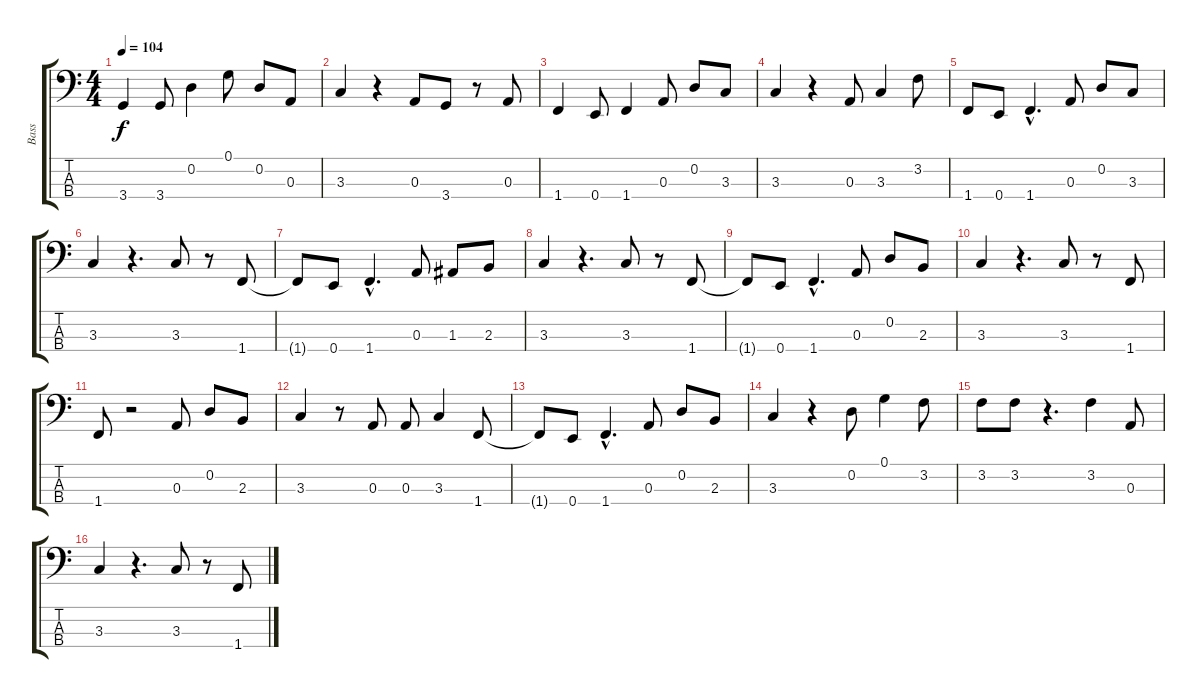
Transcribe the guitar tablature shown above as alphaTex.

\track ("Bass" "Bass") {instrument acousticbass}
\staff {score tabs}
\tuning (G2 D2 A1 E1) {hide}
\ts (4 4)
\tempo 104
\clef f4
\ks c
3.4.4{dy f} 3.4.8 0.2.4 0.1.8 0.2.8 0.3.8 |
3.3.4 r.4 0.3.8 3.4.8 r.8 0.3.8 |
1.4.4 0.4.8 1.4.4 0.3.8 0.2.8 3.3.8 |
3.3.4 r.4 0.3.8 3.3.4 3.2.8 |
1.4.8 0.4.8 1.4{hac}.4{d} 0.3.8 0.2.8 3.3.8 |
3.3.4 r.4{d} 3.3.8 r.8 1.4.8 |
1.4{t}.8 0.4.8 1.4{hac}.4{d} 0.3.8 1.3.8 2.3.8 |
3.3.4 r.4{d} 3.3.8 r.8 1.4.8 |
1.4{t}.8 0.4.8 1.4{hac}.4{d} 0.3.8 0.2.8 2.3.8 |
3.3.4 r.4{d} 3.3.8 r.8 1.4.8 |
1.4.8 r.2 0.3.8 0.2.8 2.3.8 |
3.3.4 r.8 0.3.8 0.3.8 3.3.4 1.4.8 |
1.4{t}.8 0.4.8 1.4{hac}.4{d} 0.3.8 0.2.8 2.3.8 |
3.3.4 r.4 0.2.8 0.1.4 3.2.8 |
3.2.8 3.2.8 r.4{d} 3.2.4 0.3.8 |
3.3.4 r.4{d} 3.3.8 r.8 1.4.8
